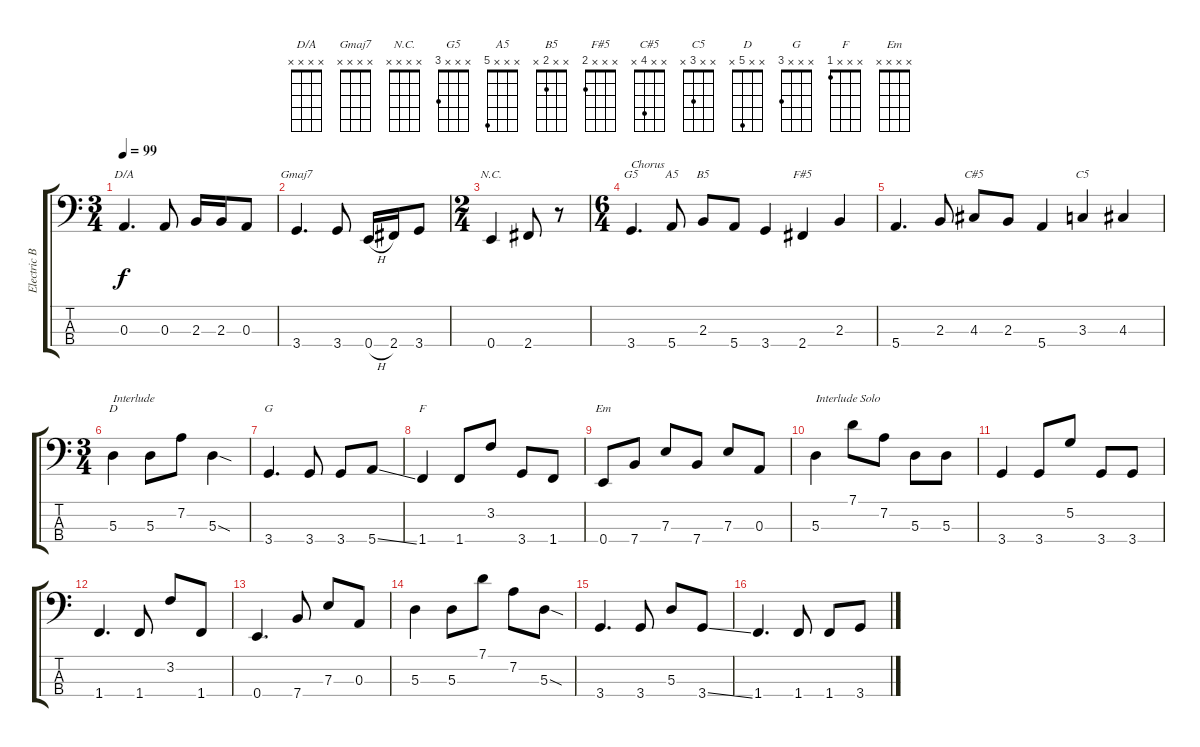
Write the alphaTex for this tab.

\track ("Electric Bass" "Electric B") {instrument electricbassfinger}
\staff {score tabs}
\tuning (G2 D2 A1 E1) {hide}
\chord ("D/A" x x x x)
\chord ("Gmaj7" x x x x)
\chord ("N.C." x x x x)
\chord ("G5" x x x 3)
\chord ("A5" x x x 5)
\chord ("B5" x x 2 x)
\chord ("F#5" x x x 2)
\chord ("C#5" x x 4 x)
\chord ("C5" x x 3 x)
\chord ("D" x x 5 x)
\chord ("G" x x x 3)
\chord ("F" x x x 1)
\chord ("Em" x x x x)
\ts (3 4)
\tempo 99
\clef f4
\ks c
0.3.4{d ch "D/A" dy f} 0.3.8 2.3.16 2.3.16 0.3.8 |
3.4.4{d ch "Gmaj7"} 3.4.8 0.4{h}.16 2.4.16 3.4.8 |
\ts (2 4)
0.4.4{ch "N.C."} 2.4.8 r.8 |
\ts (6 4)
3.4.4{d ch "G5" txt "Chorus"} 5.4.8{ch "A5"} 2.3.8{ch "B5"} 5.4.8 3.4.4 2.4.4{ch "F#5"} 2.3.4 |
5.4.4{d} 2.3.8 4.3.8{ch "C#5"} 2.3.8 5.4.4 3.3.4{ch "C5"} 4.3.4 |
\ts (3 4)
5.3.4{ch "D" txt "Interlude"} 5.3.8 7.2.8 5.3{sod}.4 |
3.4.4{d ch "G"} 3.4.8 3.4.8 5.4{ss}.8 |
1.4.4{ch "F"} 1.4.8 3.2.8 3.4.8 1.4.8 |
0.4.8{ch "Em"} 7.4.8 7.3.8 7.4.8 7.3.8 0.3.8 |
5.3.4{txt "Interlude Solo"} 7.1.8 7.2.8 5.3.8 5.3.8 |
3.4.4 3.4.8 5.2.8 3.4.8 3.4.8 |
1.4.4{d} 1.4.8 3.2.8 1.4.8 |
0.4.4{d} 7.4.8 7.3.8 0.3.8 |
5.3.4 5.3.8 7.1.8 7.2.8 5.3{sod}.8 |
3.4.4{d} 3.4.8 5.3.8 3.4{ss}.8 |
1.4.4{d} 1.4.8 1.4.8 3.4.8
